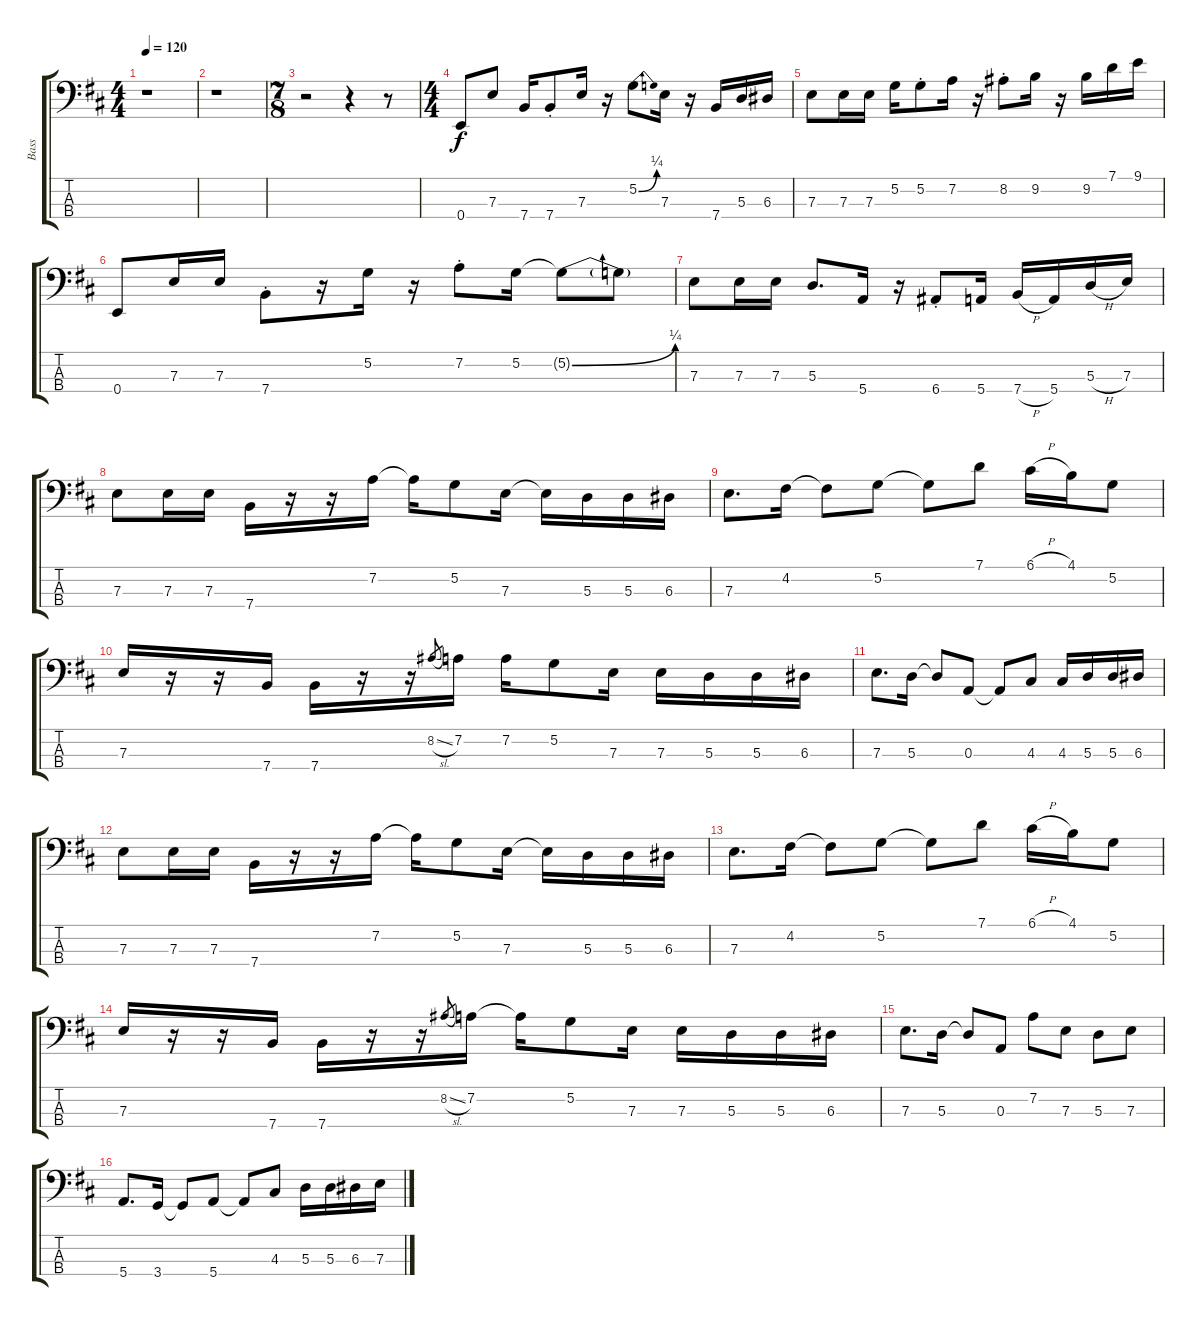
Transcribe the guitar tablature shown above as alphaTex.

\track ("Bass" "Bass") {instrument electricbassfinger}
\staff {score tabs}
\tuning (G2 D2 A1 E1) {hide}
\ts (4 4)
\tempo 120
\clef f4
\ks d
r.1{dy f instrument electricbassfinger} |
r.1 |
\ts (7 8)
r.2 r.4 r.8 |
\ts (4 4)
0.4.8 7.3.8 7.4.16 7.4{st}.8 7.3.16 r.16 5.2{be (bend 0 0 60 1)}.8 7.3.16 r.16 7.4.16 5.3.16 6.3.16 |
7.3.8 7.3.16 7.3.16 5.2.16 5.2{st}.8 7.2.16 r.16 8.2{st}.8 9.2.16 r.16 9.2.16 7.1.16 9.1.16 |
0.4.8 7.3.16 7.3.16 7.4{st}.8 r.16 5.2.16 r.16 7.2{st}.8 5.2.16 5.2{be (bend 0 0 60 1) t}.8 5.2{t}.8 |
7.3.8 7.3.16 7.3.16 5.3.8{d} 5.4.16 r.16 6.4{st}.8 5.4.16 7.4{h}.16 5.4.16 5.3{h}.16 7.3.16 |
7.3.8 7.3.16 7.3.16 7.4.16 r.16 r.16 7.2.16 7.2{t}.16 5.2.8 7.3.16 7.3{t}.16 5.3.16 5.3.16 6.3.16 |
7.3.8{d} 4.2.16 4.2{t}.8 5.2.8 5.2{t}.8 7.1.8 6.1{h}.16 4.1.16 5.2.8 |
7.3.16 r.16 r.16 7.4.16 7.4.16 r.16 r.16 8.2{sl}.8{gr} 7.2.16 7.2.16 5.2.8 7.3.16 7.3.16 5.3.16 5.3.16 6.3.16 |
7.3.8{d} 5.3.16 5.3{t}.8 0.3.8 0.3{t}.8 4.3.8 4.3.16 5.3.16 5.3.16 6.3.16 |
7.3.8 7.3.16 7.3.16 7.4.16 r.16 r.16 7.2.16 7.2{t}.16 5.2.8 7.3.16 7.3{t}.16 5.3.16 5.3.16 6.3.16 |
7.3.8{d} 4.2.16 4.2{t}.8 5.2.8 5.2{t}.8 7.1.8 6.1{h}.16 4.1.16 5.2.8 |
7.3.16 r.16 r.16 7.4.16 7.4.16 r.16 r.16 8.2{sl}.8{gr} 7.2.16 7.2{t}.16 5.2.8 7.3.16 7.3.16 5.3.16 5.3.16 6.3.16 |
7.3.8{d} 5.3.16 5.3{t}.8 0.3.8 7.2.8 7.3.8 5.3.8 7.3.8 |
5.4.8{d} 3.4.16 3.4{t}.8 5.4.8 5.4{t}.8 4.3.8 5.3.16 5.3.16 6.3.16 7.3.16
